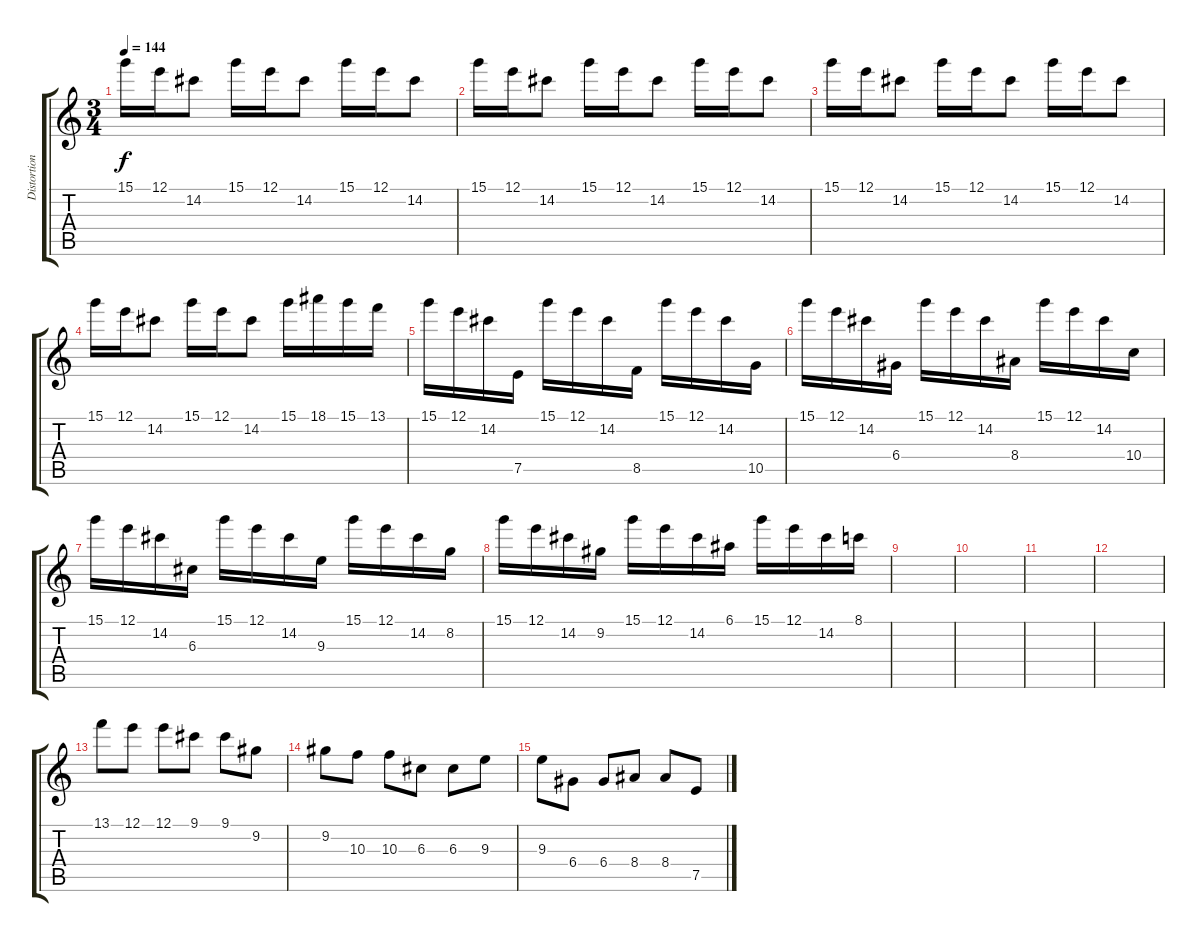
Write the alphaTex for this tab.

\track ("Distortion Guitar" "Distortion") {instrument distortionguitar}
\staff {score tabs}
\tuning (E4 B3 G3 D3 A2 E2) {hide}
\ts (3 4)
\tempo 144
\clef g2
\ks c
15.1.16{dy f} 12.1.16 14.2.8 15.1.16 12.1.16 14.2.8 15.1.16 12.1.16 14.2.8 |
15.1.16 12.1.16 14.2.8 15.1.16 12.1.16 14.2.8 15.1.16 12.1.16 14.2.8 |
15.1.16 12.1.16 14.2.8 15.1.16 12.1.16 14.2.8 15.1.16 12.1.16 14.2.8 |
15.1.16 12.1.16 14.2.8 15.1.16 12.1.16 14.2.8 15.1.16 18.1.16 15.1.16 13.1.16 |
15.1.16 12.1.16 14.2.16 7.5.16 15.1.16 12.1.16 14.2.16 8.5.16 15.1.16 12.1.16 14.2.16 10.5.16 |
15.1.16 12.1.16 14.2.16 6.4.16 15.1.16 12.1.16 14.2.16 8.4.16 15.1.16 12.1.16 14.2.16 10.4.16 |
15.1.16 12.1.16 14.2.16 6.3.16 15.1.16 12.1.16 14.2.16 9.3.16 15.1.16 12.1.16 14.2.16 8.2.16 |
15.1.16 12.1.16 14.2.16 9.2.16 15.1.16 12.1.16 14.2.16 6.1.16 15.1.16 12.1.16 14.2.16 8.1.16 |
|
|
|
|
13.1.8 12.1.8 12.1.8 9.1.8 9.1.8 9.2.8 |
9.2.8 10.3.8 10.3.8 6.3.8 6.3.8 9.3.8 |
9.3.8 6.4.8 6.4.8 8.4.8 8.4.8 7.5.8
